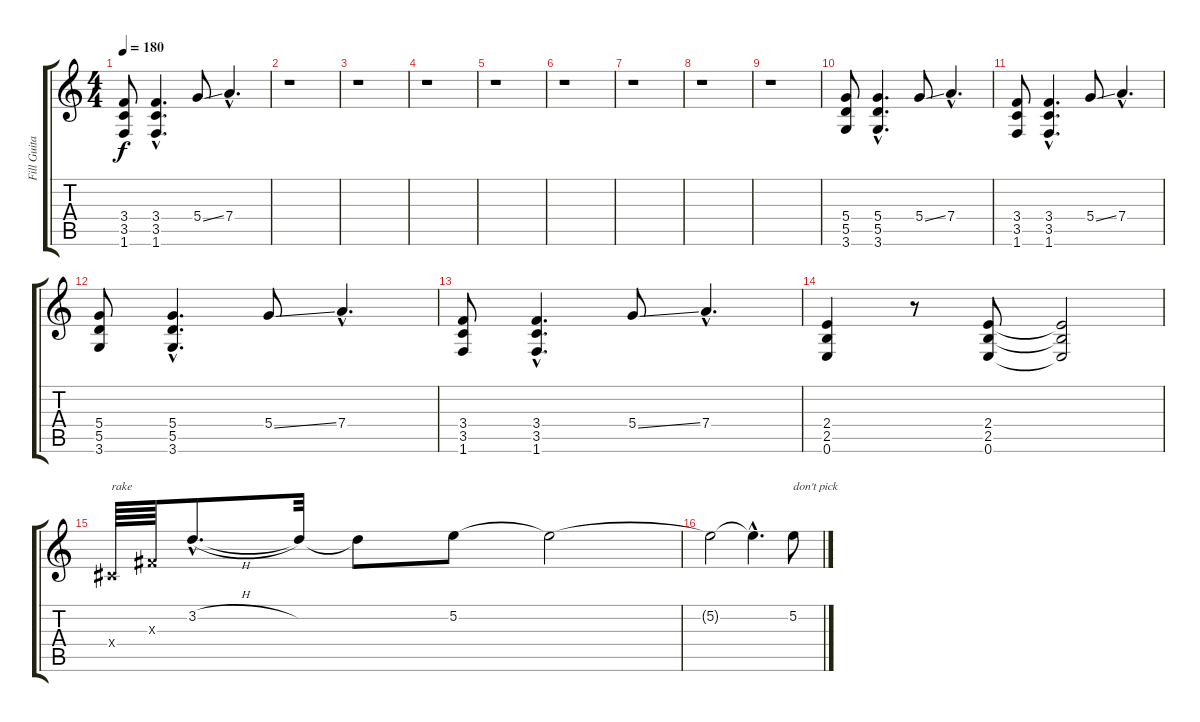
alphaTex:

\track ("Fill Guitar" "Fill Guita") {instrument distortionguitar}
\staff {score tabs}
\tuning (E4 B3 G3 D3 A2 E2) {hide}
\ts (4 4)
\tempo 180
\clef g2
\ks c
(3.4 3.5 1.6).8{dy f} (3.4{hac} 3.5{hac} 1.6{hac}).4{d} 5.4{ss}.8 7.4{hac}.4{d} |
r.1 |
r.1 |
r.1 |
r.1 |
r.1 |
r.1 |
r.1 |
r.1 |
(5.4 5.5 3.6).8 (5.4{hac} 5.5{hac} 3.6{hac}).4{d} 5.4{ss}.8 7.4{hac}.4{d} |
(3.4 3.5 1.6).8 (3.4{hac} 3.5{hac} 1.6{hac}).4{d} 5.4{ss}.8 7.4{hac}.4{d} |
(5.4 5.5 3.6).8 (5.4{hac} 5.5{hac} 3.6{hac}).4{d} 5.4{ss}.8 7.4{hac}.4{d} |
(3.4 3.5 1.6).8 (3.4{hac} 3.5{hac} 1.6{hac}).4{d} 5.4{ss}.8 7.4{hac}.4{d} |
(2.4 2.5 0.6).4 r.8 (2.4 2.5 0.6).8 (2.4{t} 2.5{t} 0.6{t}).2 |
-1.4{x}.64{txt "rake"} -1.3{x}.64 3.2{h hac}.8{d} 3.2{t}.32 3.2{t}.8 5.2.8 5.2{t}.2 |
5.2{t}.2 5.2{hac t}.4{d} 5.2.8{txt "don't pick"}
